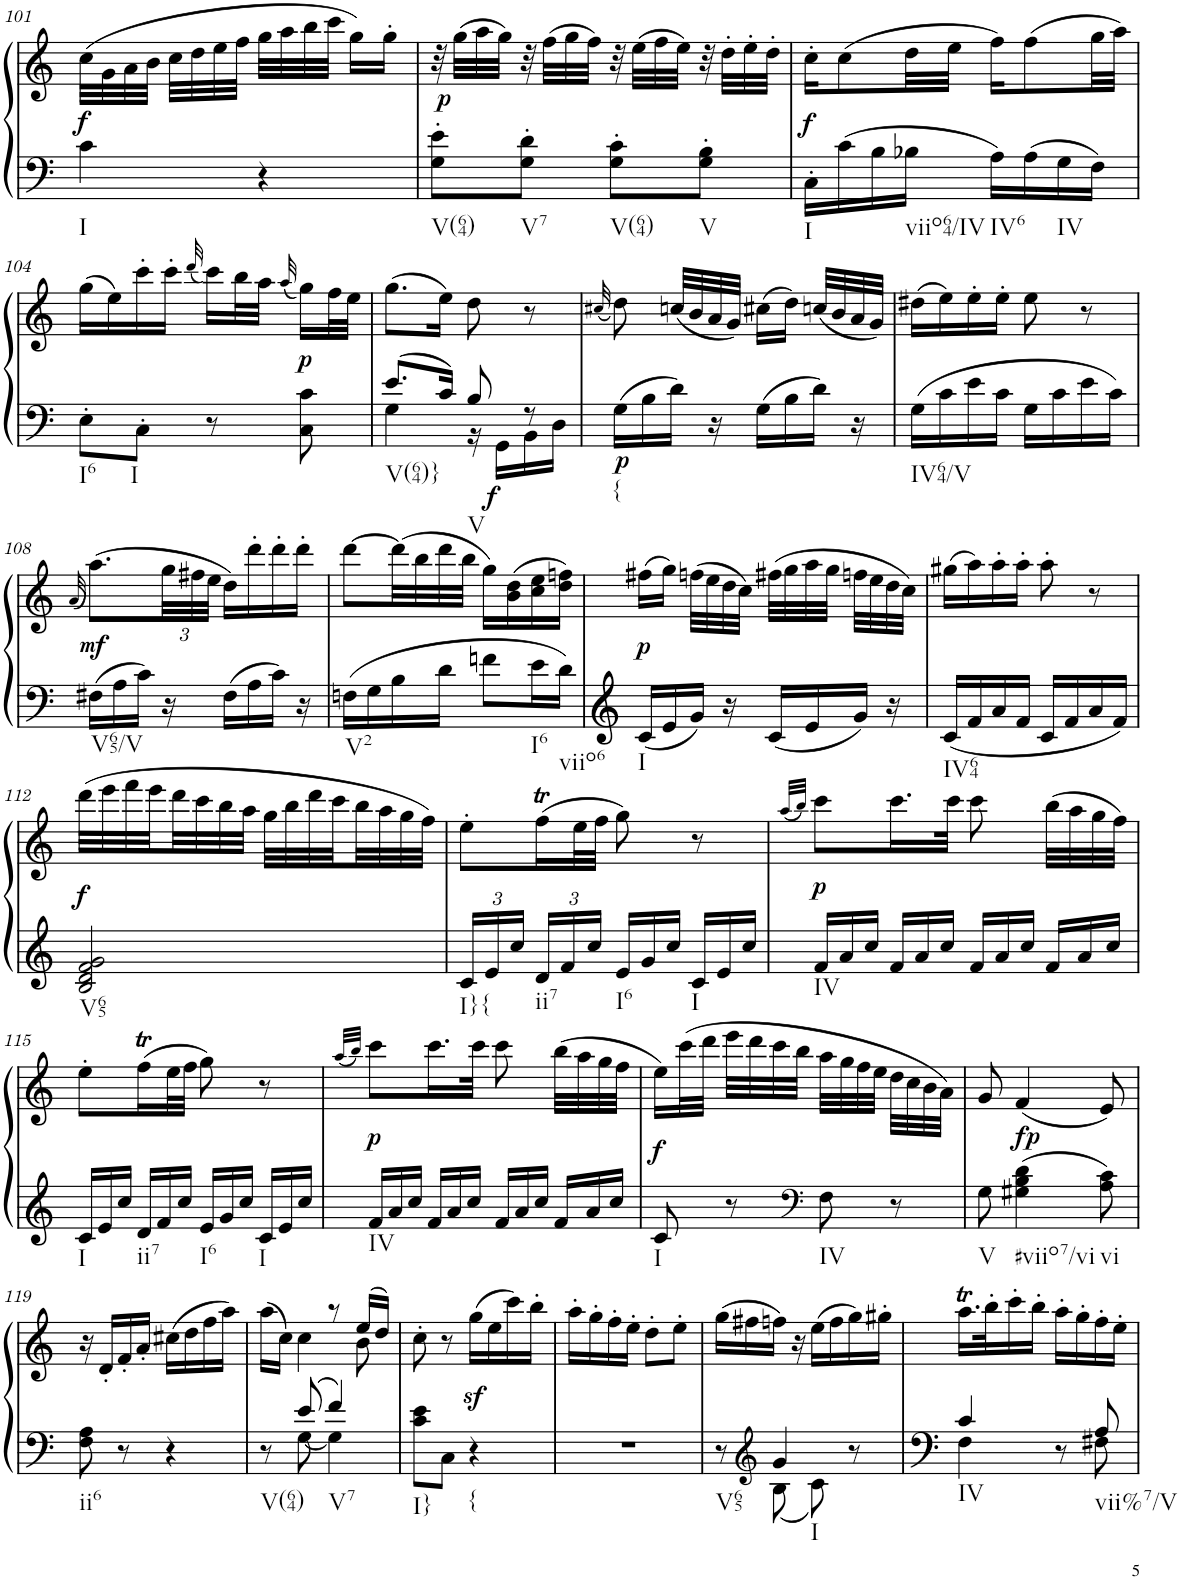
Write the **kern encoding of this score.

**kern	**kern	**dynam
*part1	*part1	*part1
*staff2	*staff1	*staff1/2
*I"Piano, Piano right	*	*
*I'Pno.	*	*
!!LO:PB:g=z
*clefG2	*clefG2	*
*k[]	*k[]	*
*M2/4	*M2/4	*
=101	=101	=101
!LO:TX:b:t=I	!	!
!	!	!LO:DY:b
4c\	(32cc\LLL	f
.	32g\	.
.	32a\	.
.	32b\JJJ	.
.	32cc\LLL	.
.	32dd\	.
.	32ee\	.
.	32ff\JJJ	.
4r	32gg\LLL	.
.	32aa\	.
.	32bb\	.
.	32ccc\JJJ	.
.	16gg\LL)	.
.	16gg'\JJ	.
=102	=102	=102
!LO:TX:b:t=V(64)	!	!
!	!	!LO:DY:b
8G\' 8e\'L	32r	p
.	(32gg\LLL	.
.	32aa\	.
.	32gg\JJJ)	.
!LO:TX:b:t=V7	!	!
8G\' 8d\'J	32r	.
.	(32ff\LLL	.
.	32gg\	.
.	32ff\JJJ)	.
!LO:TX:b:t=V(64)	!	!
8G\' 8c\'L	32r	.
.	(32ee\LLL	.
.	32ff\	.
.	32ee\JJJ)	.
!LO:TX:b:t=V	!	!
8G\' 8B\'J	32r	.
.	32dd'\LLL	.
.	32ee'\	.
.	32dd'\JJJ	.
=103	=103	=103
!LO:TX:b:t=I	!	!
!	!	!LO:DY:b
16C'\LL	16cc'\KL	f
16c\	(8cc\	.
16B\	.	.
!LO:TX:b:t=viio64/IV	!	!
16B-X\JJ	32dd\LL	.
.	32ee\JJJ	.
!LO:TX:b:t=IV6	!	!
16A\LL	16ff\KL)	.
16A\	(8ff\	.
!LO:TX:b:t=IV	!	!
16G\	.	.
16F\JJ	32gg\LL	.
.	32aa\JJJ)	.
!!LO:LB:g=z
=104	=104	=104
!LO:TX:b:t=I6	!	!
8E'\L	(16gg\LL	.
.	16ee\)	.
!LO:TX:b:t=I	!	!
8C'\J	16ccc'\	.
.	16ccc'\JJ	.
.	(32qddd/	.
8r	16ccc\LL)	.
.	32bb\L	.
.	32aa\JJJ	.
.	(32qaa/	.
!	!	!LO:DY:b
8C\ 8c\	16gg\LL)	p
.	32ff\L	.
.	32ee\JJJ	.
=105	=105	=105
*^	*	*
!LO:TX:b:t=V(64)}	!	!	!
8.e/L	4G\	(8.gg\L	.
16c/Jk	.	16ee\Jk)	.
!LO:TX:b:t=V	!	!	!
8B/	16r	8dd\	.
!	!	!	!LO:DY:b=2
.	16GG\LL	.	f
8r	16BB\	8r	.
.	16D\JJ	.	.
*v	*v	*	*
=106	=106	=106
.	(32qcc#X/	.
!LO:TX:b:t={	!	!
!	!	!LO:DY:b=2
16G\LL	8dd\)	p
16B\	.	.
16d\JJ	(32ccn/LLL	.
.	32b/	.
16r	32a/	.
.	32g/JJJ)	.
16G\LL	(16cc#X\LL	.
16B\	16dd\JJ)	.
16d\JJ	(32ccn/LLL	.
.	32b/	.
16r	32a/	.
.	32g/JJJ)	.
=107	=107	=107
!LO:TX:b:t=IV64/V	!	!
16G\LL	(16dd#X\LL	.
16c\	16ee\)	.
16e\	16ee'\	.
16c\JJ	16ee'\JJ	.
16G\LL	8ee\	.
16c\	.	.
16e\	8r	.
16c\JJ	.	.
!!LO:LB:g=z
=108	=108	=108
.	(32qa/	.
!LO:TX:b:t=V65/V	!	!
!	!	!LO:DY:b
16F#X\LL	(8.aa\L)	mf
16A\	.	.
16c\JJ	.	.
*	*Xbrackettup	*
16r	48gg\LL	.
.	48ff#X\	.
.	48ee\JJJ	.
16F#\LL	16dd\LL)	.
16A\	16ddd'\	.
16c\JJ	16ddd'\	.
16r	16ddd'\JJ	.
=109	=109	=109
!LO:TX:b:t=V2	!	!
16Fn\LL	[8ddd\L	.
16G\	.	.
16B\	(32ddd\LL]	.
.	32bb\	.
16d\JJ	32ddd\	.
.	32bb\JJJ	.
8fn\L	16gg\LL)	.
.	(16b\ 16dd\	.
!LO:TX:b:t=I6	!	!
16e\L	16cc\ 16ee\	.
!LO:TX:b:t=viio6	!	!
16d\JJ	16dd\ 16ffn\JJ)	.
=110	=110	=110
!LO:TX:b:t=I	!	!
!	!	!LO:DY:b
16c/LL	(16ff#X\LL	p
16e/	16gg\JJ)	.
16g/JJ	(32ffn\LLL	.
.	32ee\	.
16r	32dd\	.
.	32cc\JJJ)	.
16c/LL	(32ff#X\LLL	.
.	32gg\	.
16e/	32aa\	.
.	32gg\JJJ	.
16g/JJ	32ffn\LLL	.
.	32ee\	.
16r	32dd\	.
.	32cc\JJJ)	.
=111	=111	=111
!LO:TX:b:t=IV64	!	!
16c/LL	(16gg#X\LL	.
16f/	16aa\)	.
16a/	16aa'\	.
16f/JJ	16aa'\JJ	.
16c/LL	8aa'\	.
16f/	.	.
16a/	8r	.
16f/JJ	.	.
!!LO:LB:g=z
=112	=112	=112
!LO:TX:b:t=V65	!	!
!	!	!LO:DY:b
2B/ 2d/ 2f/ 2g/	(32ddd\LLL	f
.	32eee\	.
.	32fff\	.
.	32eee\	.
.	32ddd\	.
.	32ccc\	.
.	32bb\	.
.	32aa\JJJ	.
.	32gg\LLL	.
.	32bb\	.
.	32ddd\	.
.	32ccc\	.
.	32bb\	.
.	32aa\	.
.	32gg\	.
.	32ff\JJJ)	.
=113	=113	=113
*Xbrackettup	*	*
!LO:TX:b:t=I}{	!	!
24c/LL	8ee'\L	.
24e/	.	.
24cc/JJ	.	.
!LO:TX:b:t=ii7	!	!
24d/LL	(16ffT\L	.
24f/	.	.
.	32ee\L	.
24cc/JJ	.	.
.	32ff\JJJ	.
*Xtuplet	*	*
!LO:TX:b:t=I6	!	!
24e/LL	8gg\)	.
24g/	.	.
24cc/JJ	.	.
!LO:TX:b:t=I	!	!
24c/LL	8r	.
24e/	.	.
24cc/JJ	.	.
=114	=114	=114
.	(32qaa/LLL	.
.	32qbb/JJJ)	.
!LO:TX:b:t=IV	!	!
!	!	!LO:DY:b
24f/LL	8ccc\L	p
24a/	.	.
24cc/JJ	.	.
24f/LL	16.ccc\L	.
24a/	.	.
24cc/JJ	.	.
.	32ccc\JJk	.
24f/LL	8ccc\	.
24a/	.	.
24cc/JJ	.	.
24f/LL	(32bb\LLL	.
.	32aa\	.
24a/	.	.
.	32gg\	.
24cc/JJ	.	.
.	32ff\JJJ)	.
!!LO:LB:g=z
=115	=115	=115
!LO:TX:b:t=I	!	!
24c/LL	8ee'\L	.
24e/	.	.
24cc/JJ	.	.
!LO:TX:b:t=ii7	!	!
24d/LL	(16ffT\L	.
24f/	.	.
.	32ee\L	.
24cc/JJ	.	.
.	32ff\JJJ	.
!LO:TX:b:t=I6	!	!
24e/LL	8gg\)	.
24g/	.	.
24cc/JJ	.	.
!LO:TX:b:t=I	!	!
24c/LL	8r	.
24e/	.	.
24cc/JJ	.	.
=116	=116	=116
.	(32qaa/LLL	.
.	32qbb/JJJ)	.
!LO:TX:b:t=IV	!	!
!	!	!LO:DY:b
24f/LL	8ccc\L	p
24a/	.	.
24cc/JJ	.	.
24f/LL	16.ccc\L	.
24a/	.	.
24cc/JJ	.	.
.	32ccc\JJk	.
24f/LL	8ccc\	.
24a/	.	.
24cc/JJ	.	.
24f/LL	(32bb\LLL	.
.	32aa\	.
24a/	.	.
.	32gg\	.
24cc/JJ	.	.
.	32ff\JJJ	.
=117	=117	=117
!LO:TX:b:t=I	!	!
!	!	!LO:DY:b
8c/	16ee\LL)	f
.	(32ccc\L	.
.	32ddd\JJJ	.
8r	32eee\LLL	.
.	32ddd\	.
.	32ccc\	.
.	32bb\JJJ	.
*clefF4	*	*
!LO:TX:b:t=IV	!	!
8F\	32aa\LLL	.
.	32gg\	.
.	32ff\	.
.	32ee\JJJ	.
8r	32dd\LLL	.
.	32cc\	.
.	32b\	.
.	32a\JJJ)	.
=118	=118	=118
!LO:TX:b:t=V	!	!
8G\	8g/	.
!LO:TX:b:t=#viio7/vi	!	!
!	!	!LO:DY:b
4G#X\ 4B\ 4d\	(4f/	fp
!LO:TX:b:t=vi	!	!
8A\ 8c\	8e/)	.
!!LO:LB:g=z
=119	=119	=119
!LO:TX:b:t=ii6	!	!
8F\ 8A\	16r	.
.	16d'/LL	.
8r	16f'/	.
.	16a'/JJ	.
4r	(16cc#X\LL	.
.	16dd\	.
.	16ff\	.
.	16aa\JJ)	.
=120	=120	=120
*^	*^	*
!LO:TX:b:t=V(64)	!	!	!	!
8r	8ryy	4ryy	(>16aa\LL	.
.	.	.	16cc\JJ)	.
8e/	[8G\	.	4cc\	.
!LO:TX:b:t=V7	!	!	!	!
4f/	4G\]	8r	.	.
.	.	(16ee/LL	8b\	.
.	.	16dd/JJ)	.	.
*v	*v	*	*	*
*	*v	*v	*
=121	=121	=121
!LO:TX:b:t=I}	!	!
8c\ 8e\L	8cc'\	.
8C\J	8r	.
!LO:TX:b:t={	!	!
4r	(16ggz<\LL	.
.	16ee\	.
.	16ccc\)	.
.	16bb'\JJ	.
=122	=122	=122
2r	16aa'\LL	.
.	16gg'\	.
.	16ff'\	.
.	16ee'\JJ	.
.	8dd'\L	.
.	8ee'\J	.
=123	=123	=123
*^	*	*
!LO:TX:b:t=V65	!	!	!
8r	8ryy	(16gg\LL	.
.	.	16ff#X\	.
*clefG2	*	*	*
!LO:TX:b:t=I	!	!	!
4g/	8B\	16ffn\JJ)	.
.	.	16r	.
.	8c\	(16ee\LL	.
.	.	16ff\	.
8r	8ryy	16gg\)	.
.	.	16gg#X'\JJ	.
=124	=124	=124	=124
!LO:TX:b:t=IV	!	!	!
4c/	4F\	16.aaT\LL	.
.	.	32bb'\K	.
.	.	16ccc'\	.
.	.	16bb'\JJ	.
8r	8ryy	16aa'\LL	.
.	.	16gg'\	.
!LO:TX:b:t=vii%7/V	!	!	!
8A/	8F#X\	16ff'\	.
.	.	16ee'\JJ	.
*v	*v	*	*
=	=	=
*-	*-	*-
